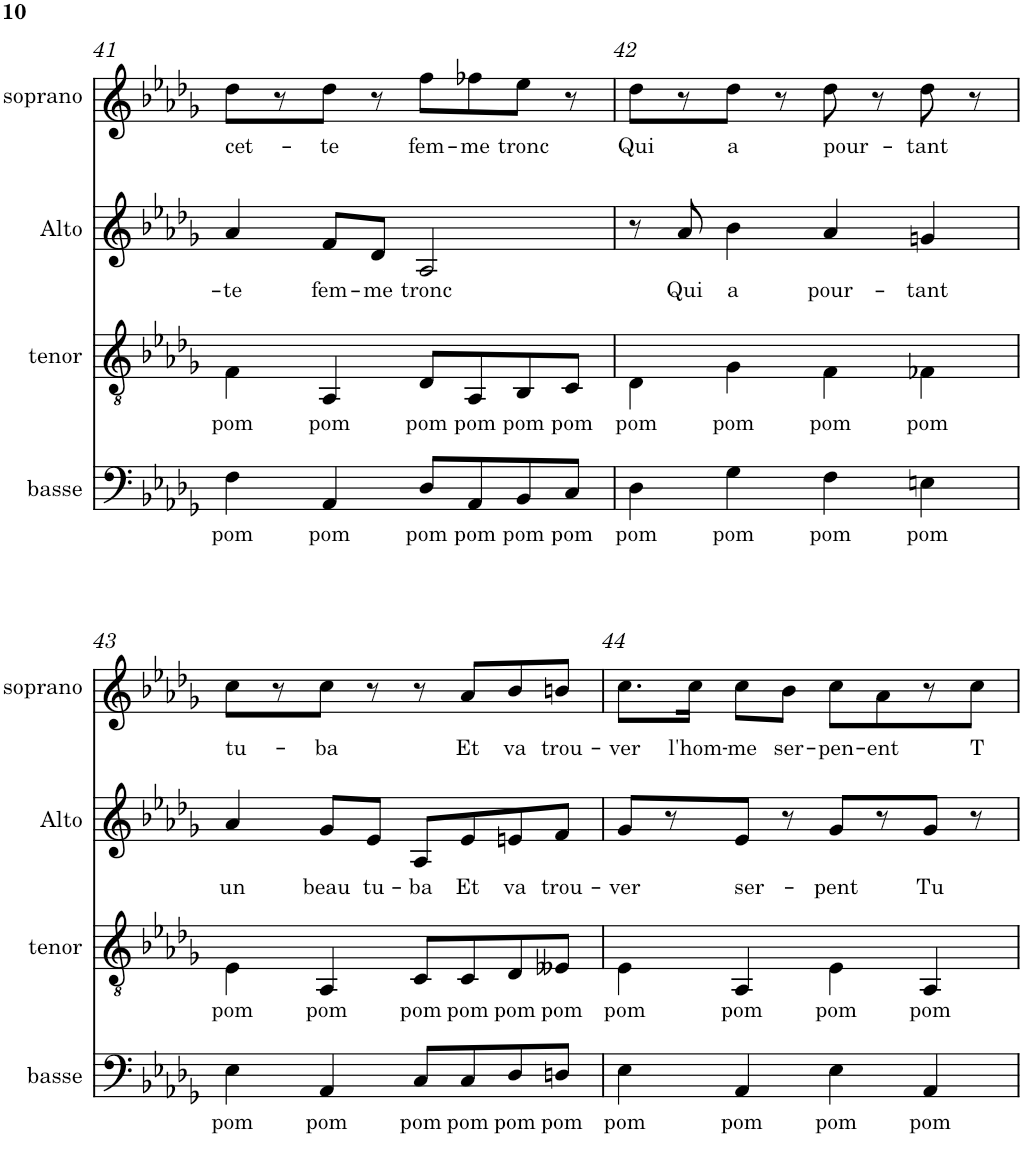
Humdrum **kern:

**kern	**text	**kern	**text	**kern	**text	**kern	**text
*part4	*part4	*part3	*part3	*part2	*part2	*part1	*part1
*staff4	*staff4	*staff3	*staff3	*staff2	*staff2	*staff1	*staff1
*I"basse	*	*I"tenor	*	*I"Alto	*	*I"soprano	*
*I'basse	*	*I'tenor	*	*I'Alto	*	*I'soprano	*
!!LO:PB:g=z
*clefF4	*	*clefGv2	*	*clefG2	*	*clefG2	*
*k[b-e-a-d-g-]	*	*k[b-e-a-d-g-]	*	*k[b-e-a-d-g-]	*	*k[b-e-a-d-g-]	*
*D-:	*	*D-:	*	*D-:	*	*D-:	*
*M4/4	*	*M4/4	*	*M4/4	*	*M4/4	*
*met(c)	*	*met(c)	*	*met(c)	*	*met(c)	*
=41	=41	=41	=41	=41	=41	=41	=41
!	!LO:LY:b	!	!LO:LY:b	!	!LO:LY:b	!	!LO:LY:b
4F\	pom	4F\	pom	4a-/	-te	8dd-\L	cet-
.	.	.	.	.	.	8r	.
!	!LO:LY:b	!	!LO:LY:b	!	!LO:LY:b	!	!LO:LY:b
4AA-/	pom	4AA-/	pom	8f/L	fem-	8dd-\J	-te
!	!	!	!	!	!LO:LY:b	!	!
.	.	.	.	8d-/J	-me	8r	.
!	!LO:LY:b	!	!LO:LY:b	!	!LO:LY:b	!	!LO:LY:b
8D-/L	pom	8D-/L	pom	2A-/	tronc	8ff\L	fem-
!	!LO:LY:b	!	!LO:LY:b	!	!	!	!LO:LY:b
8AA-/	pom	8AA-/	pom	.	.	8ff-X\	-me
!	!LO:LY:b	!	!LO:LY:b	!	!	!	!LO:LY:b
8BB-/	pom	8BB-/	pom	.	.	8ee-\J	tronc
!	!LO:LY:b	!	!LO:LY:b	!	!	!	!
8C/J	pom	8C/J	pom	.	.	8r	.
=42	=42	=42	=42	=42	=42	=42	=42
!	!LO:LY:b	!	!LO:LY:b	!	!	!	!LO:LY:b
4D-\	pom	4D-\	pom	8r	.	8dd-\L	Qui
!	!	!	!	!	!LO:LY:b	!	!
.	.	.	.	8a-/	Qui	8r	.
!	!LO:LY:b	!	!LO:LY:b	!	!LO:LY:b	!	!LO:LY:b
4G-\	pom	4G-\	pom	4b-\	a	8dd-\J	a
.	.	.	.	.	.	8r	.
!	!LO:LY:b	!	!LO:LY:b	!	!LO:LY:b	!	!LO:LY:b
4F\	pom	4F\	pom	4a-/	pour-	8dd-\	pour-
.	.	.	.	.	.	8r	.
!	!LO:LY:b	!	!LO:LY:b	!	!LO:LY:b	!	!LO:LY:b
4En\	pom	4F-X\	pom	4gn/	-tant	8dd-\	-tant
.	.	.	.	.	.	8r	.
!!LO:LB:g=z
=43	=43	=43	=43	=43	=43	=43	=43
!	!LO:LY:b	!	!LO:LY:b	!	!LO:LY:b	!	!LO:LY:b
4E-\	pom	4E-\	pom	4a-/	un	8cc\L	tu-
.	.	.	.	.	.	8r	.
!	!LO:LY:b	!	!LO:LY:b	!	!LO:LY:b	!	!LO:LY:b
4AA-/	pom	4AA-/	pom	8g-/L	beau	8cc\J	-ba
!	!	!	!	!	!LO:LY:b	!	!
.	.	.	.	8e-/J	tu-	8r	.
!	!LO:LY:b	!	!LO:LY:b	!	!LO:LY:b	!	!
8C/L	pom	8C/L	pom	8A-/L	-ba	8r	.
!	!LO:LY:b	!	!LO:LY:b	!	!LO:LY:b	!	!LO:LY:b
8C/	pom	8C/	pom	8e-/	Et	8a-/L	Et
!	!LO:LY:b	!	!LO:LY:b	!	!LO:LY:b	!	!LO:LY:b
8D-/	pom	8D-/	pom	8en/	va	8b-/	va
!	!LO:LY:b	!	!LO:LY:b	!	!LO:LY:b	!	!LO:LY:b
8Dn/J	pom	8E--X/J	pom	8f/J	trou-	8bn/J	trou-
=44	=44	=44	=44	=44	=44	=44	=44
!	!LO:LY:b	!	!LO:LY:b	!	!LO:LY:b	!	!LO:LY:b
4E-\	pom	4E-\	pom	8g-/L	-ver	8.cc\L	-ver
.	.	.	.	8r	.	.	.
!	!	!	!	!	!	!	!LO:LY:b
.	.	.	.	.	.	16cc\Jk	l'hom-
!	!LO:LY:b	!	!LO:LY:b	!	!LO:LY:b	!	!LO:LY:b
4AA-/	pom	4AA-/	pom	8e-/J	ser-	8cc\L	-me
!	!	!	!	!	!	!	!LO:LY:b
.	.	.	.	8r	.	8b-\J	ser-
!	!LO:LY:b	!	!LO:LY:b	!	!LO:LY:b	!	!LO:LY:b
4E-\	pom	4E-\	pom	8g-/L	-pent	8cc\L	-pen-
!	!	!	!	!	!	!	!LO:LY:b
.	.	.	.	8r	.	8a-\	-ent
!	!LO:LY:b	!	!LO:LY:b	!	!LO:LY:b	!	!
4AA-/	pom	4AA-/	pom	8g-/J	Tu	8r	.
!	!	!	!	!	!	!	!LO:LY:b
.	.	.	.	8r	.	8cc\J	T
=	=	=	=	=	=	=	=
*-	*-	*-	*-	*-	*-	*-	*-
